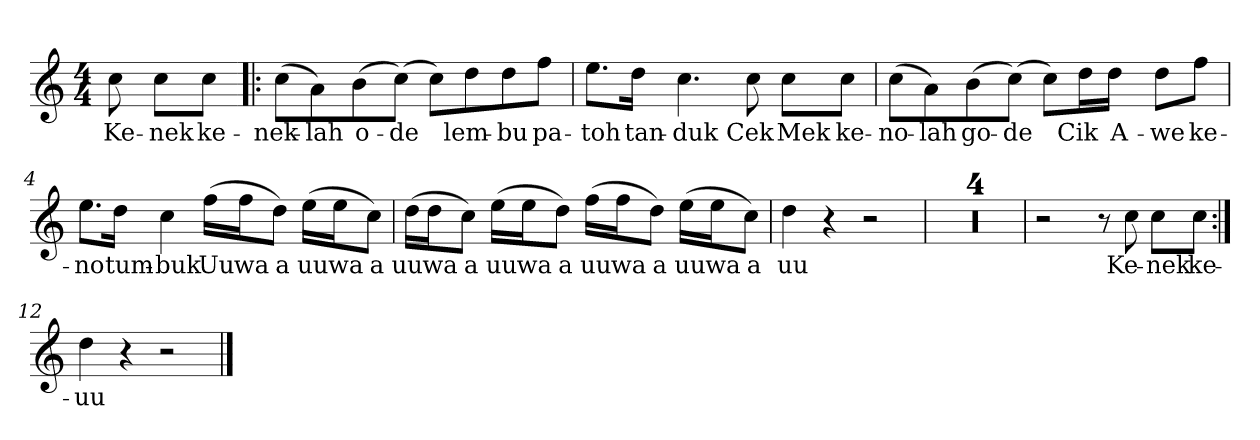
**kern	**text
*part1	*part1
*staff1	*staff1
*clefG2	*
*k[]	*
*M4/4	*
*MM90	*
=	=
8cc\	Ke-
8cc\L	-nek
8cc\J	ke-
=1!|:	=1!|:
(>8cc\L	-nek-
8a\)	-lah
(>8b\	o-
(>8cc\J)	-de
8cc\L)	.
8dd\	lem-
8dd\	-bu
8ff\J	pa-
=2	=2
8.ee\L	-toh
16dd\Jk	tan-
4.cc\	-duk
8cc\	Cek
8cc\L	Mek
8cc\J	ke-
!!LO:LB:g=z
=3	=3
(>8cc\L	-no-
8a\)	-lah
(>8b\	go-
(>8cc\J)	-de
8cc\L)	.
16dd\L	Cik
16dd\JJ	A-
8dd\L	-we
8ff\J	ke-
=4	=4
8.ee\L	-no
16dd\Jk	tum-
4cc\	-buk
(>16ff\LL	Uu
16ff\J	wa
8dd\J)	a
(>16ee\LL	uu
16ee\J	wa
8cc\J)	a
=5	=5
(>16dd\LL	uu
16dd\J	wa
8cc\J)	a
(>16ee\LL	uu
16ee\J	wa
8dd\J)	a
(>16ff\LL	uu
16ff\J	wa
8dd\J)	a
(>16ee\LL	uu
16ee\J	wa
8cc\J)	a
!!LO:LB:g=z
=6	=6
4dd\	uu
4r	.
2r	.
=7	=7
1r	.
=8	=8
1r	.
=9	=9
1r	.
=10	=10
1r	.
=11	=11
2r	.
8r	.
8cc\	Ke-
8cc\L	-nek
8cc\J	ke-
=12:|!	=12:|!
4dd\	uu
4r	.
2r	.
==	==
*-	*-
